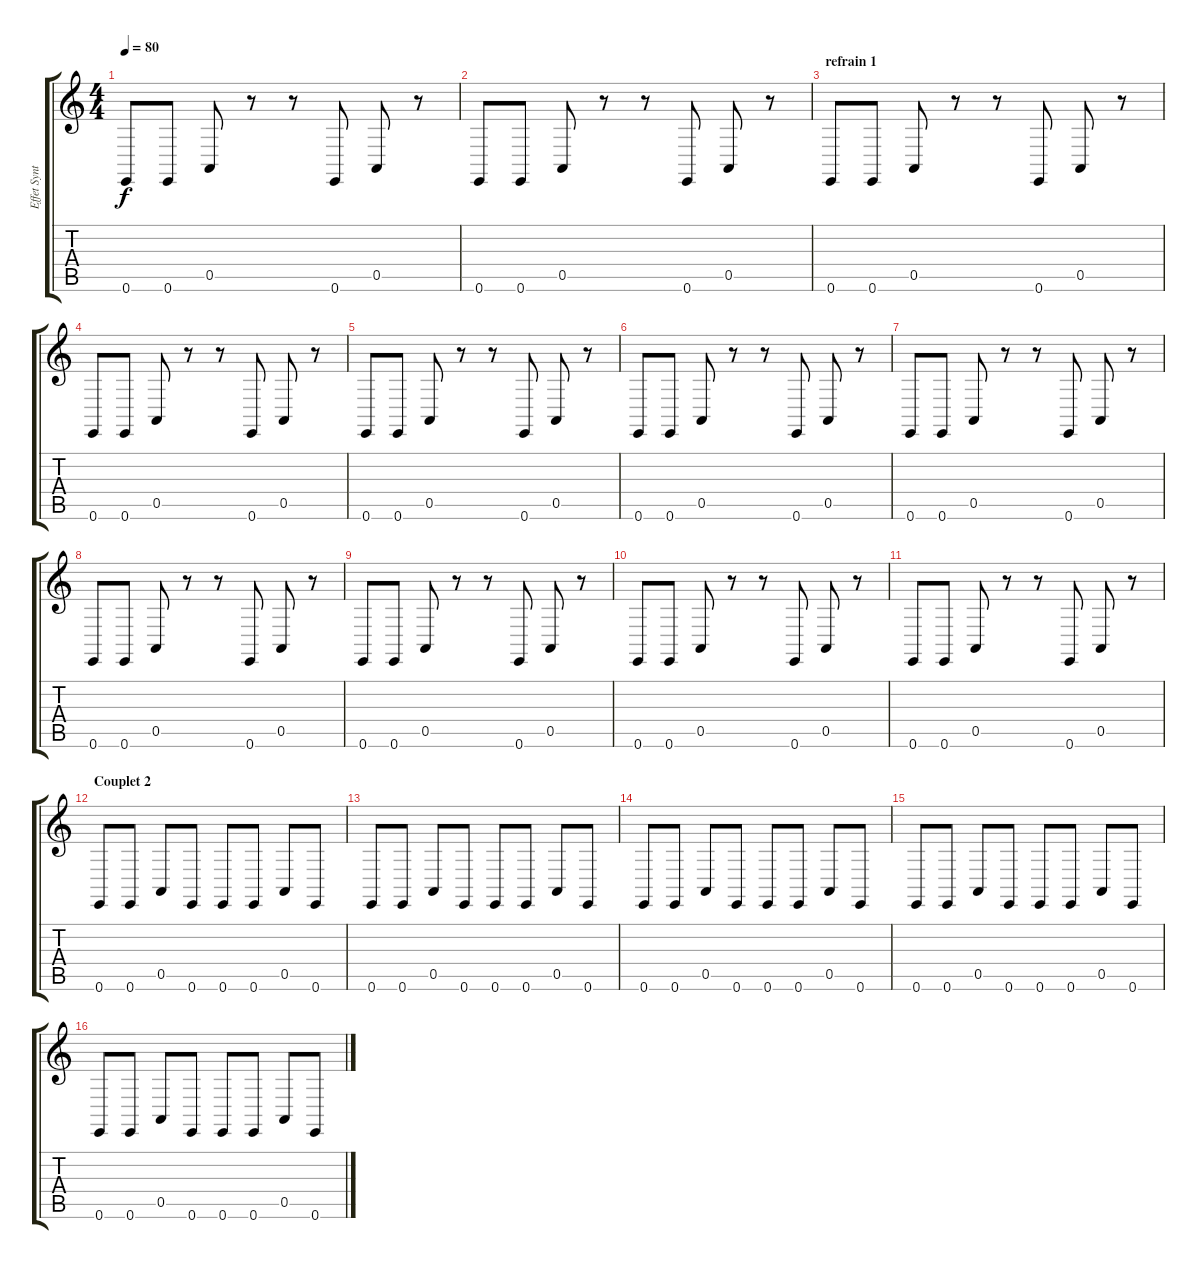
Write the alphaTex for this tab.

\track ("Effet Synth. Percu" "Effet Synt") {instrument synthdrum}
\staff {score tabs}
\tuning (E4 B3 G3 D3 A2 E2) {hide}
\ts (4 4)
\tempo 80
\clef g2
\ks c
0.6.8{dy f} 0.6.8 0.5.8 r.8 r.8 0.6.8 0.5.8 r.8 |
0.6.8 0.6.8 0.5.8 r.8 r.8 0.6.8 0.5.8 r.8 |
\section ("" "refrain 1")
0.6.8 0.6.8 0.5.8 r.8 r.8 0.6.8 0.5.8 r.8 |
0.6.8 0.6.8 0.5.8 r.8 r.8 0.6.8 0.5.8 r.8 |
0.6.8 0.6.8 0.5.8 r.8 r.8 0.6.8 0.5.8 r.8 |
0.6.8 0.6.8 0.5.8 r.8 r.8 0.6.8 0.5.8 r.8 |
0.6.8 0.6.8 0.5.8 r.8 r.8 0.6.8 0.5.8 r.8 |
0.6.8 0.6.8 0.5.8 r.8 r.8 0.6.8 0.5.8 r.8 |
0.6.8 0.6.8 0.5.8 r.8 r.8 0.6.8 0.5.8 r.8 |
0.6.8 0.6.8 0.5.8 r.8 r.8 0.6.8 0.5.8 r.8 |
0.6.8 0.6.8 0.5.8 r.8 r.8 0.6.8 0.5.8 r.8 |
\section ("" "Couplet 2")
0.6.8 0.6.8 0.5.8 0.6.8 0.6.8 0.6.8 0.5.8 0.6.8 |
0.6.8 0.6.8 0.5.8 0.6.8 0.6.8 0.6.8 0.5.8 0.6.8 |
0.6.8 0.6.8 0.5.8 0.6.8 0.6.8 0.6.8 0.5.8 0.6.8 |
0.6.8 0.6.8 0.5.8 0.6.8 0.6.8 0.6.8 0.5.8 0.6.8 |
0.6.8 0.6.8 0.5.8 0.6.8 0.6.8 0.6.8 0.5.8 0.6.8
